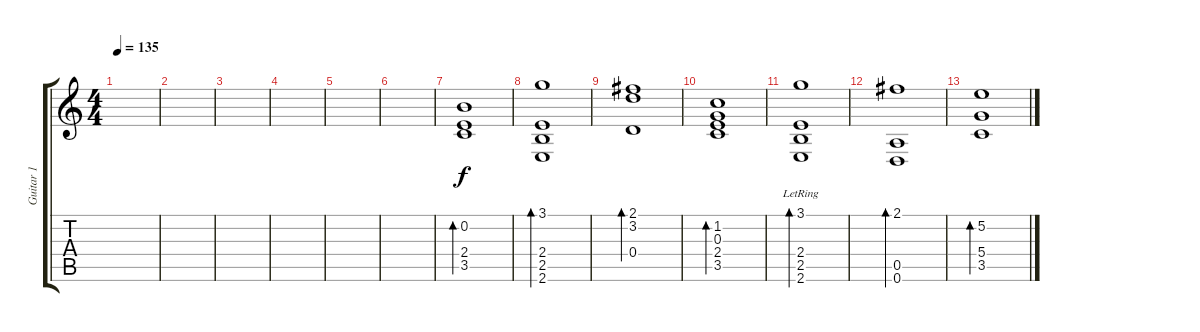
\track ("Guitar 1" "Guitar 1") {instrument electricguitarclean}
\staff {score tabs}
\tuning (E4 B3 G3 D3 A2 D2) {hide}
\ts (4 4)
\tempo 135
\clef g2
\ks c
|
|
|
|
|
|
(0.2 2.4 3.5).1{bd 240} |
(3.1 2.4 2.5 2.6).1{bd 60} |
(2.1 3.2 0.4).1{bd 240} |
(1.2 0.3 2.4 3.5).1{bd 60} |
(3.1 2.4{lr} 2.5{lr} 2.6{lr}).1{bd 120} |
(2.1 0.5 0.6).1{bd 120} |
(5.2 5.4 3.5).1{bd 120}
